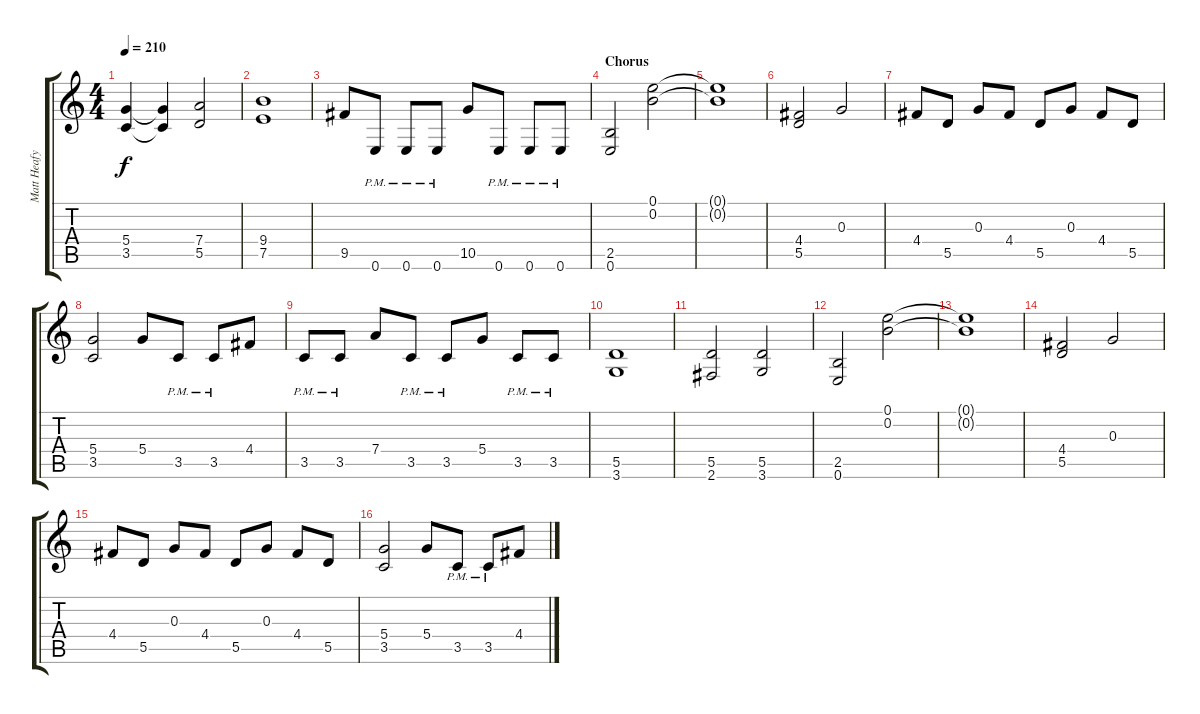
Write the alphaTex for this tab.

\track ("Matt Heafy" "Matt Heafy") {instrument distortionguitar}
\staff {score tabs}
\tuning (E4 B3 G3 D3 A2 E2) {hide}
\ts (4 4)
\tempo 210
\clef g2
\ks c
(5.4{t} 3.5{t}).4{dy f} (5.4{t} 3.5{t}).4 (7.4 5.5).2 |
(9.4 7.5).1 |
9.5.8 0.6{pm}.8 0.6{pm}.8 0.6{pm}.8 10.5.8 0.6{pm}.8 0.6{pm}.8 0.6{pm}.8 |
\section ("" "Chorus")
(2.5 0.6).2 (0.1 0.2).2 |
(0.1{t} 0.2{t}).1 |
(4.4 5.5).2 0.3.2 |
4.4.8 5.5.8 0.3.8 4.4.8 5.5.8 0.3.8 4.4.8 5.5.8 |
(5.4 3.5).2 5.4.8 3.5{pm}.8 3.5{pm}.8 4.4.8 |
3.5{pm}.8 3.5{pm}.8 7.4.8 3.5{pm}.8 3.5{pm}.8 5.4.8 3.5{pm}.8 3.5{pm}.8 |
(5.5 3.6).1 |
(5.5 2.6).2 (5.5 3.6).2 |
(2.5 0.6).2 (0.1 0.2).2 |
(0.1{t} 0.2{t}).1 |
(4.4 5.5).2 0.3.2 |
4.4.8 5.5.8 0.3.8 4.4.8 5.5.8 0.3.8 4.4.8 5.5.8 |
(5.4 3.5).2 5.4.8 3.5{pm}.8 3.5{pm}.8 4.4.8
